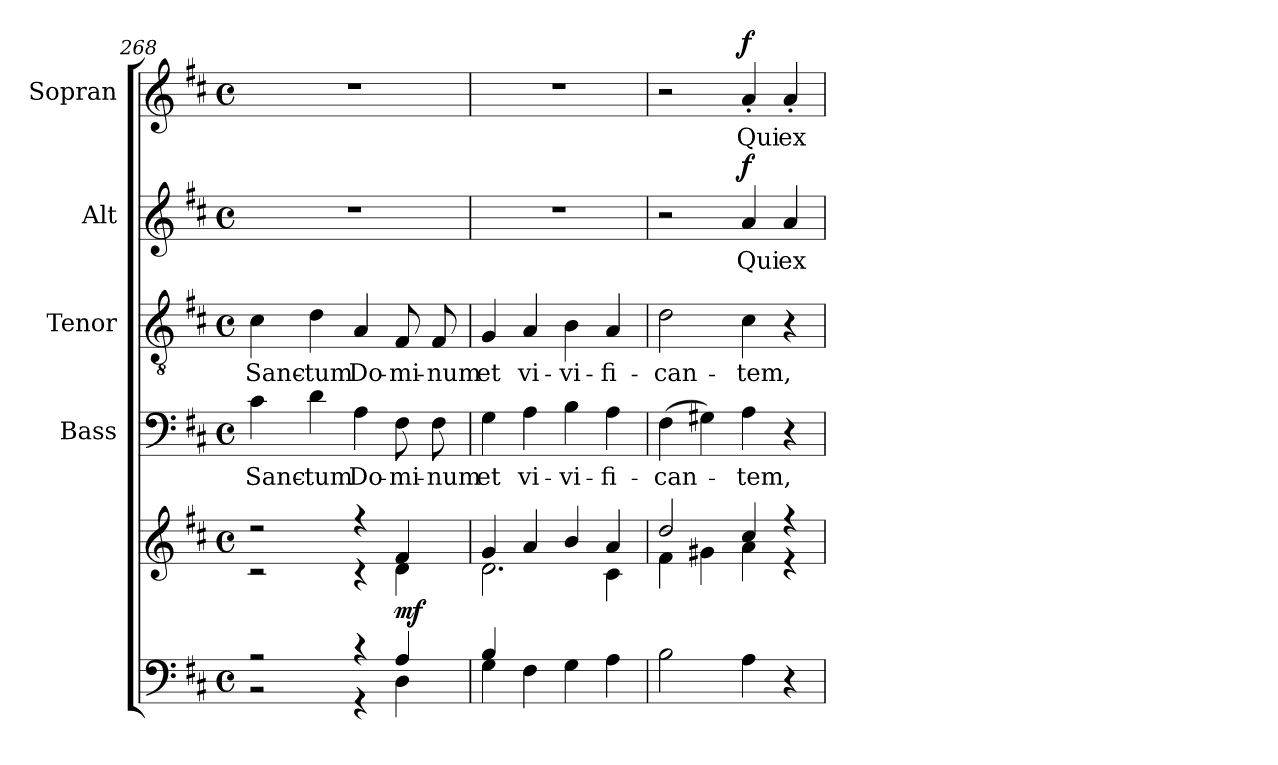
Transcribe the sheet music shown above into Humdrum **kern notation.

**kern	**kern	**dynam	**kern	**text	**kern	**text	**kern	**text	**dynam	**kern	**text	**dynam
*part5	*part5	*part5	*part4	*part4	*part3	*part3	*part2	*part2	*part2	*part1	*part1	*part1
*staff6	*staff5	*staff5/6	*staff4	*staff4	*staff3	*staff3	*staff2	*staff2	*staff2	*staff1	*staff1	*staff1
*	*	*	*I"Bass	*	*I"Tenor	*	*I"Alt	*	*	*I"Sopran	*	*
*	*	*	*I'B.	*	*I'T.	*	*I'A.	*	*	*I'S.	*	*
!!LO:PB:g=z
*clefF4	*clefG2	*	*clefF4	*	*clefGv2	*	*clefG2	*	*	*clefG2	*	*
*k[f#c#]	*k[f#c#]	*	*k[f#c#]	*	*k[f#c#]	*	*k[f#c#]	*	*	*k[f#c#]	*	*
*D:	*D:	*	*D:	*	*D:	*	*D:	*	*	*D:	*	*
*M4/4	*M4/4	*	*M4/4	*	*M4/4	*	*M4/4	*	*	*M4/4	*	*
*met(c)	*met(c)	*	*met(c)	*	*met(c)	*	*met(c)	*	*	*met(c)	*	*
=268	=268	=268	=268	=268	=268	=268	=268	=268	=268	=268	=268	=268
*^	*^	*	*	*	*	*	*	*	*	*	*	*
!	!	!	!	!	!	!LO:LY:b	!	!LO:LY:b	!	!	!	!	!	!
2r	2r	2r	2r	.	4c#\	Sanc-	4c#\	Sanc-	1r	.	.	1r	.	.
!	!	!	!	!	!	!LO:LY:b	!	!LO:LY:b	!	!	!	!	!	!
.	.	.	.	.	4d\	-tum	4d\	-tum	.	.	.	.	.	.
!	!	!	!	!	!	!LO:LY:b	!	!LO:LY:b	!	!	!	!	!	!
4r	4r	4r	4r	.	4A\	Do-	4A/	Do-	.	.	.	.	.	.
!	!	!	!	!LO:DY:b	!	!LO:LY:b	!	!LO:LY:b	!	!	!	!	!	!
4A/	4D\	4f#/	4d\	mf	8F#\	-mi-	8F#/	-mi-	.	.	.	.	.	.
!	!	!	!	!	!	!LO:LY:b	!	!LO:LY:b	!	!	!	!	!	!
.	.	.	.	.	8F#\	-num	8F#/	-num	.	.	.	.	.	.
=269	=269	=269	=269	=269	=269	=269	=269	=269	=269	=269	=269	=269	=269	=269
!	!	!	!	!	!	!LO:LY:b	!	!LO:LY:b	!	!	!	!	!	!
4B/	4G\	4g/	2.d\	.	4G\	et	4G/	et	1r	.	.	1r	.	.
!	!	!	!	!	!	!LO:LY:b	!	!LO:LY:b	!	!	!	!	!	!
2.ryy	4F#\	4a/	.	.	4A\	vi-	4A/	vi-	.	.	.	.	.	.
!	!	!	!	!	!	!LO:LY:b	!	!LO:LY:b	!	!	!	!	!	!
.	4G\	4b/	.	.	4B\	-vi-	4B\	-vi-	.	.	.	.	.	.
!	!	!	!	!	!	!LO:LY:b	!	!LO:LY:b	!	!	!	!	!	!
.	4A\	4a/	4c#\	.	4A\	-fi-	4A/	-fi-	.	.	.	.	.	.
=270	=270	=270	=270	=270	=270	=270	=270	=270	=270	=270	=270	=270	=270	=270
!	!	!	!	!	!	!LO:LY:b	!	!LO:LY:b	!	!	!	!	!	!
*v	*v	*	*	*	*	*	*	*	*	*	*	*	*	*
2B\	2dd/	4f#\	.	(>4F#\	-can-	2d\	-can-	2r	.	.	2r	.	.
.	.	4g#X\	.	4G#X\)	.	.	.	.	.	.	.	.	.
!	!	!	!	!	!LO:LY:b	!	!LO:LY:b	!	!LO:LY:b	!LO:DY:a	!	!LO:LY:b	!LO:DY:a
4A\	4cc#/	4a\	.	4A\	-tem,	4c#\	-tem,	4a/	Qui	f	4a'</	Qui	f
!	!	!	!	!	!	!	!	!	!LO:LY:b	!	!	!LO:LY:b	!
4r	4r	4r	.	4r	.	4r	.	4a/	ex	.	4a'</	ex	.
*	*v	*v	*	*	*	*	*	*	*	*	*	*	*
=	=	=	=	=	=	=	=	=	=	=	=	=
*-	*-	*-	*-	*-	*-	*-	*-	*-	*-	*-	*-	*-
